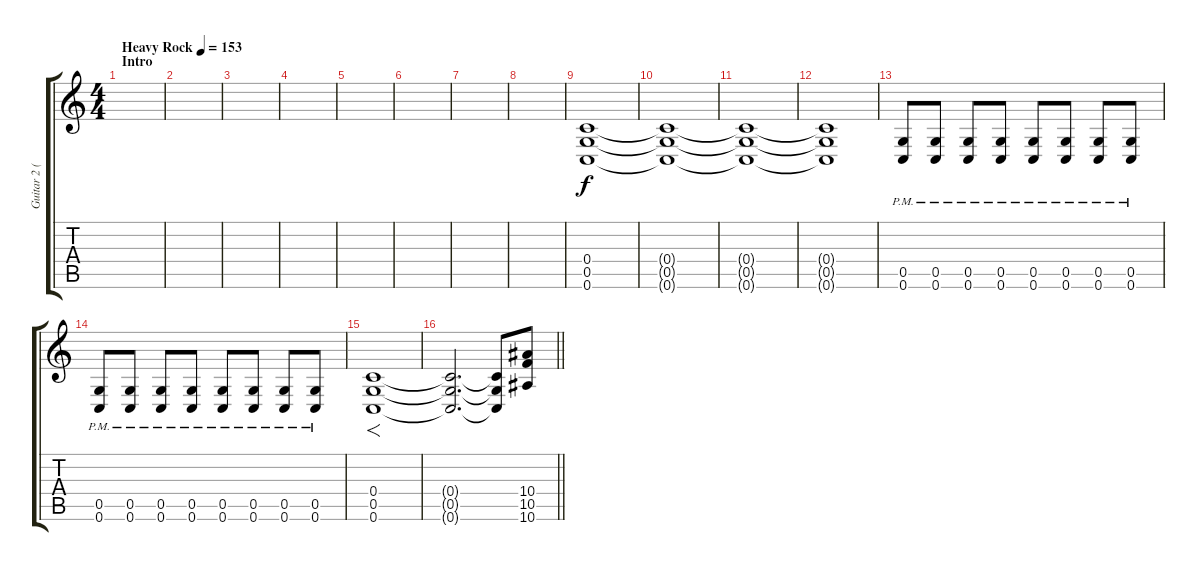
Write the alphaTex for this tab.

\track ("Guitar 2 (Travis Miguel)" "Guitar 2 (") {instrument distortionguitar}
\staff {score tabs}
\tuning (D4 A3 F3 C3 G2 C2) {hide}
\ts (4 4)
\section ("" "Intro")
\tempo (153 "Heavy Rock")
\clef g2
\ks c
|
|
|
|
|
|
|
|
(0.4 0.5 0.6).1 |
(0.4{t} 0.5{t} 0.6{t}).1 |
(0.4{t} 0.5{t} 0.6{t}).1 |
(0.4{t} 0.5{t} 0.6{t}).1 |
(0.5{pm} 0.6{pm}).8 (0.5{pm} 0.6{pm}).8 (0.5{pm} 0.6{pm}).8 (0.5{pm} 0.6{pm}).8 (0.5{pm} 0.6{pm}).8 (0.5{pm} 0.6{pm}).8 (0.5{pm} 0.6{pm}).8 (0.5{pm} 0.6{pm}).8 |
(0.5{pm} 0.6{pm}).8 (0.5{pm} 0.6{pm}).8 (0.5{pm} 0.6{pm}).8 (0.5{pm} 0.6{pm}).8 (0.5{pm} 0.6{pm}).8 (0.5{pm} 0.6{pm}).8 (0.5{pm} 0.6{pm}).8 (0.5{pm} 0.6{pm}).8 |
(0.4 0.5 0.6).1{f} |
\barLineRight lightlight
(0.4{t} 0.5{t} 0.6{t}).2{d} (0.4{t} 0.5{t} 0.6{t}).8 (10.4 10.5 10.6).8
